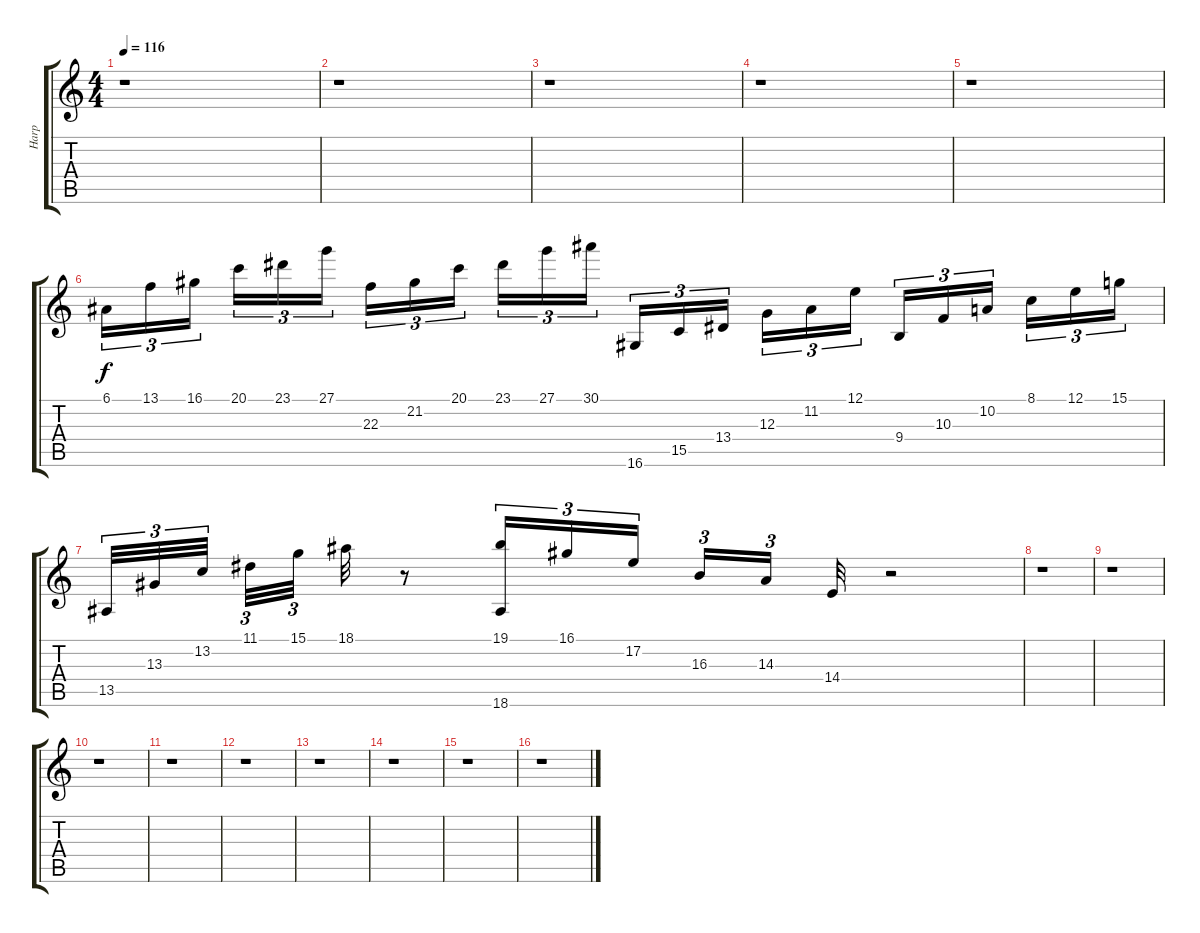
\track ("Harp" "Harp") {instrument acousticgrandpiano}
\staff {score tabs}
\tuning (E4 B3 G3 D3 A2 E2) {hide}
\ts (4 4)
\tempo 116
\clef g2
\ks c
r.1{dy f} |
r.1 |
r.1 |
r.1 |
r.1 |
6.1.16{tu (3 2)} 13.1.16{tu (3 2)} 16.1.16{tu (3 2)} 20.1.16{tu (3 2)} 23.1.16{tu (3 2)} 27.1.16{tu (3 2)} 22.3.16{tu (3 2)} 21.2.16{tu (3 2)} 20.1.16{tu (3 2)} 23.1.16{tu (3 2)} 27.1.16{tu (3 2)} 30.1.16{tu (3 2)} 16.6.16{tu (3 2)} 15.5.16{tu (3 2)} 13.4.16{tu (3 2)} 12.3.16{tu (3 2)} 11.2.16{tu (3 2)} 12.1.16{tu (3 2)} 9.4.16{tu (3 2)} 10.3.16{tu (3 2)} 10.2.16{tu (3 2)} 8.1.16{tu (3 2)} 12.1.16{tu (3 2)} 15.1.16{tu (3 2)} |
13.5.32{tu (3 2)} 13.3.32{tu (3 2)} 13.2.32{tu (3 2)} 11.1.32{tu (3 2)} 15.1.32{tu (3 2)} 18.1.32 r.8 (19.1 18.6).16{tu (3 2)} 16.1.16{tu (3 2)} 17.2.16{tu (3 2)} 16.3.16{tu (3 2)} 14.3.16{tu (3 2)} 14.4.32 r.2 |
r.1 |
r.1 |
r.1 |
r.1 |
r.1 |
r.1 |
r.1 |
r.1 |
r.1
